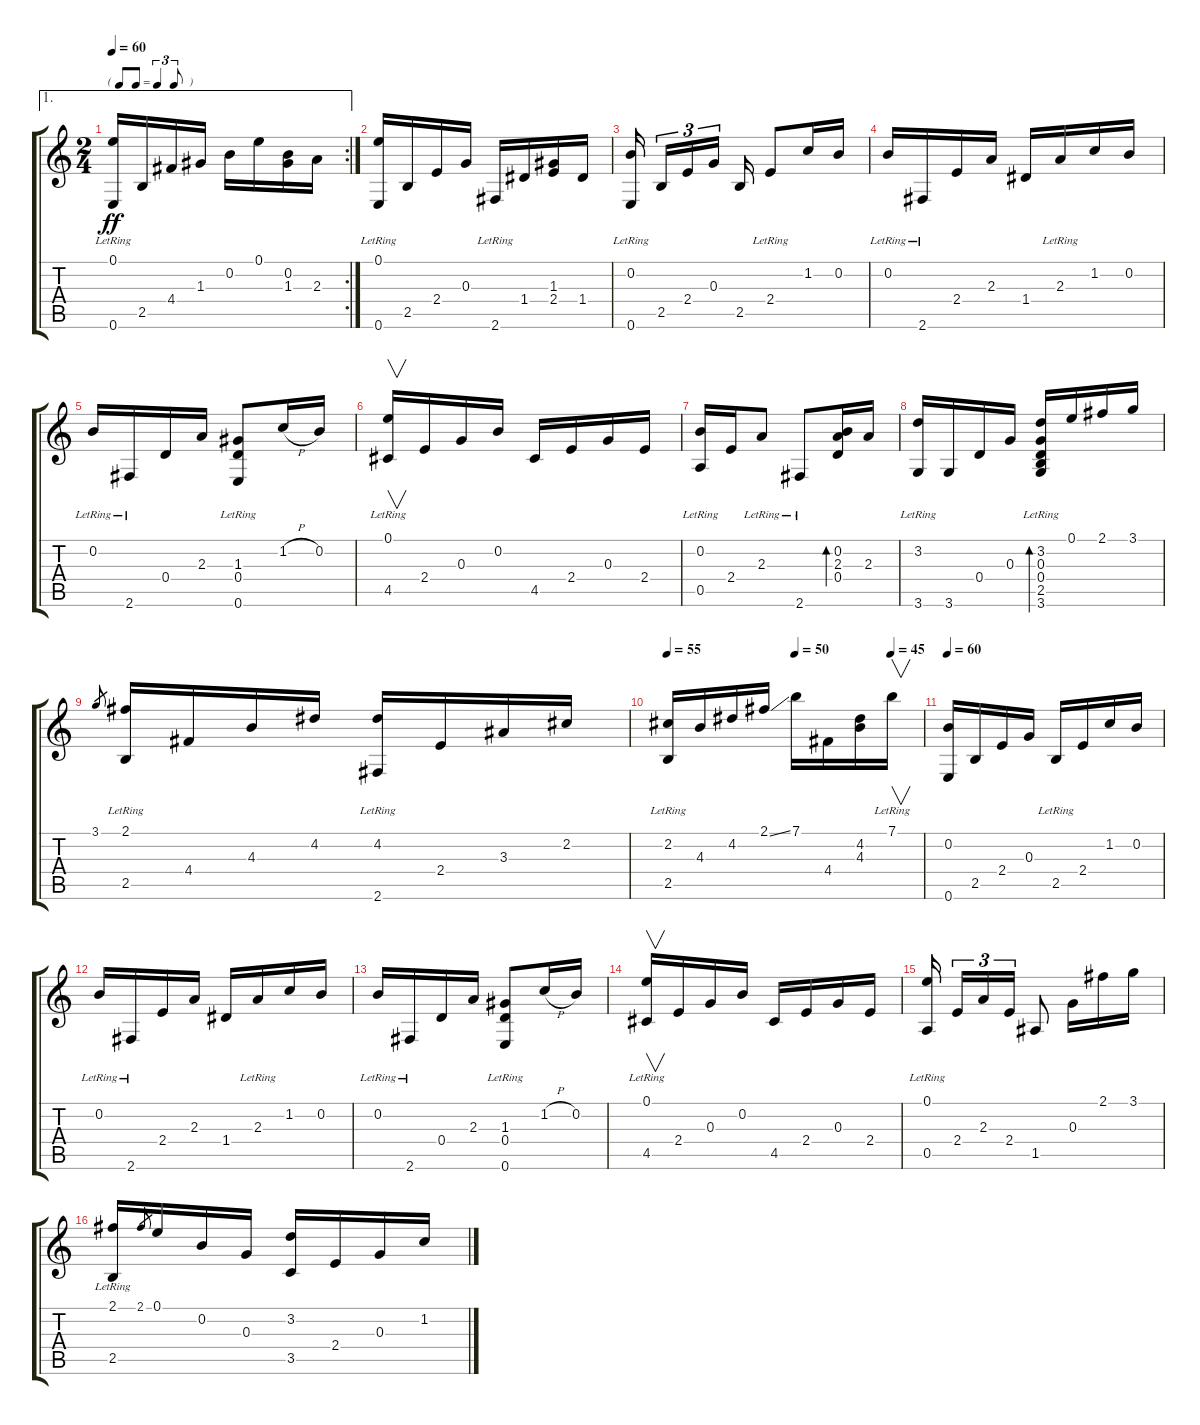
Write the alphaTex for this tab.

\track "" {instrument acousticguitarnylon}
\staff {score tabs}
\tuning (E4 B3 G3 D3 A2 E2) {hide}
\ae 1
\rc 2
\ts (2 4)
\tf triplet8th
\tempo 60
\clef g2
\ks c
(0.1 0.6{lr}).16{dy ff} 2.5.16 4.4.16 1.3.16 0.2.16 0.1.16 (0.2 1.3).16 2.3.16 |
(0.1 0.6{lr}).16 2.5.16 2.4.16 0.3.16 2.6{lr}.16 1.4.16 (1.3 2.4).16 1.4.16 |
(0.2 0.6{lr}).16 2.5.16{tu (3 2)} 2.4.16{tu (3 2)} 0.3.16{tu (3 2)} 2.5.16 2.4{lr}.8 1.2.16 0.2.16 |
0.2{lr}.16 2.6{lr}.16 2.4.16 2.3.16 1.4.16 2.3{lr}.16 1.2.16 0.2.16 |
0.2{lr}.16 2.6{lr}.16 0.4.16 2.3.16 (1.3{lr} 0.4{lr} 0.6{lr}).8 1.2{h}.16 0.2.16 |
(0.1{lr} 4.5{lr}).16{v} 2.4.16 0.3.16 0.2.16 4.5.16 2.4.16 0.3.16 2.4.16 |
(0.2 0.5{lr}).16 2.4.16 2.3{lr}.8 2.6{lr}.8 (0.2 2.3 0.4).16{bd 120} 2.3.16 |
(3.2 3.6{lr}).16 3.6.16 0.4.16 0.3.16 (3.2{lr} 0.3 0.4 2.5 3.6{lr}).16{bd 120} 0.1.16 2.1.16 3.1.16 |
3.1.8{gr} (2.1 2.5{lr}).16 4.4.16 4.3.16 4.2.16 (4.2 2.6{lr}).16 2.4.16 3.3.16 2.2.16 |
\tempo 55
\tempo (50 0.5)
\tempo (45 0.875)
(2.2 2.5{lr}).16 4.3.16 4.2.16 2.1{ss}.16 7.1.16 4.4.16 (4.2 4.3).16 7.1{lr}.16{v} |
\tempo 60
(0.2 0.6).16 2.5.16 2.4.16 0.3.16 2.5{lr}.16 2.4.16 1.2.16 0.2.16 |
0.2{lr}.16 2.6{lr}.16 2.4.16 2.3.16 1.4.16 2.3{lr}.16 1.2.16 0.2.16 |
0.2{lr}.16 2.6{lr}.16 0.4.16 2.3.16 (1.3{lr} 0.4{lr} 0.6{lr}).8 1.2{h}.16 0.2.16 |
(0.1{lr} 4.5{lr}).16{v} 2.4.16 0.3.16 0.2.16 4.5.16 2.4.16 0.3.16 2.4.16 |
(0.1 0.5{lr}).16 2.4.16{tu (3 2)} 2.3.16{tu (3 2)} 2.4.16{tu (3 2)} 1.5.8 0.3.16 2.1.16 3.1.16 |
(2.1 2.5{lr}).16 2.1.8{gr} 0.1.16 0.2.16 0.3.16 (3.2 3.5).16 2.4.16 0.3.16 1.2.16
